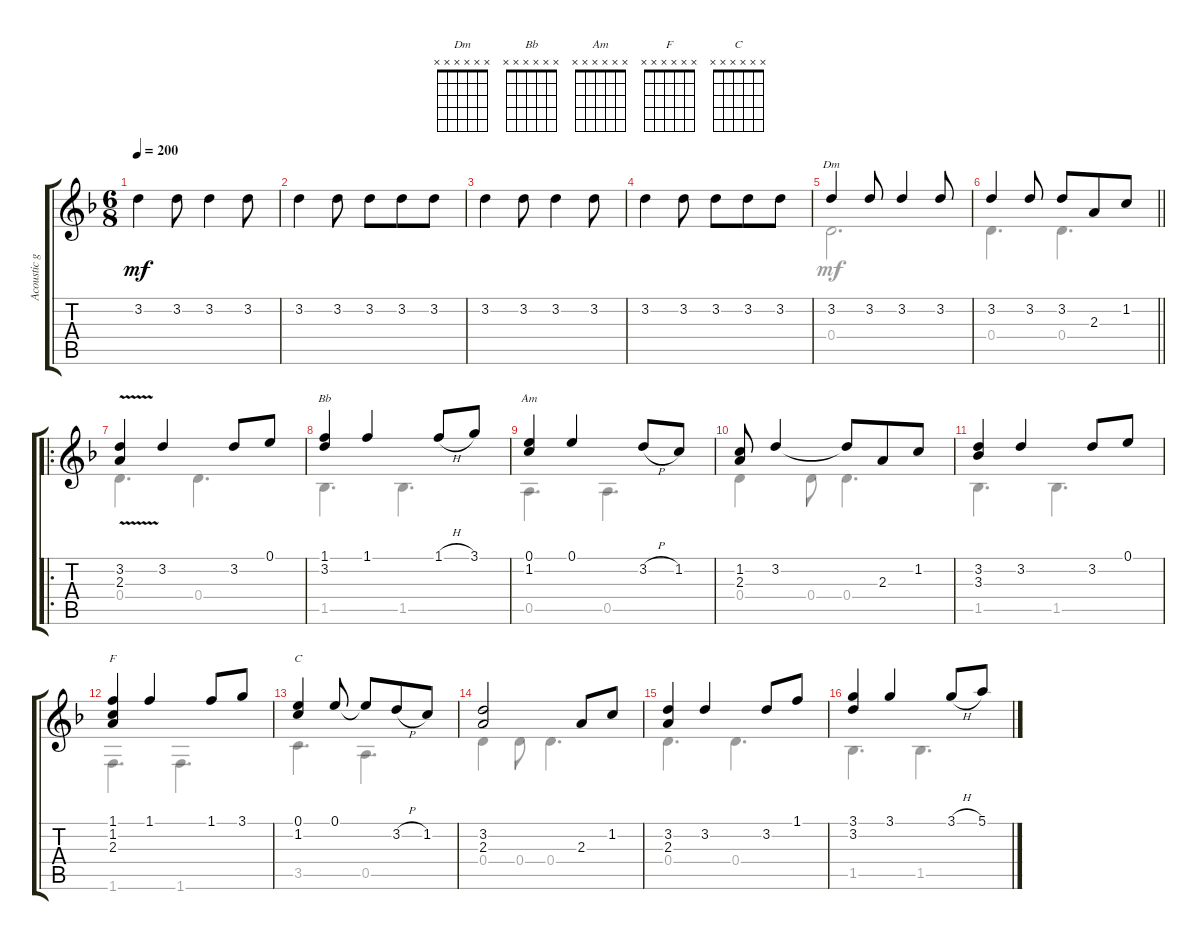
\track ("Acoustic guitar" "Acoustic g") {instrument acousticguitarsteel}
\staff {score tabs}
\tuning (E4 B3 G3 D3 A2 E2) {hide}
\chord ("Dm" x x x x x x)
\chord ("Bb" x x x x x x)
\chord ("Am" x x x x x x)
\chord ("F" x x x x x x)
\chord ("C" x x x x x x)
\voice
\ts (6 8)
\tempo 200
\clef g2
\ks dminor
3.2.4{dy mf instrument acousticguitarsteel} 3.2.8 3.2.4 3.2.8 |
3.2.4 3.2.8 3.2.8 3.2.8 3.2.8 |
3.2.4 3.2.8 3.2.4 3.2.8 |
3.2.4 3.2.8 3.2.8 3.2.8 3.2.8 |
3.2.4{ch "Dm"} 3.2.8 3.2.4 3.2.8 |
\barLineRight lightlight
3.2.4 3.2.8 3.2.8 2.3.8 1.2.8 |
\ro
(3.2{v} 2.3).4 3.2.4 3.2.8 0.1.8 |
(1.1 3.2).4{ch "Bb"} 1.1.4 1.1{h}.8 3.1.8 |
(0.1 1.2).4{ch "Am"} 0.1.4 3.2{h}.8 1.2.8 |
(1.2 2.3).8 3.2.4 3.2{t}.8 2.3.8 1.2.8 |
(3.2 3.3).4 3.2.4 3.2.8 0.1.8 |
(1.1 1.2 2.3).4{ch "F"} 1.1.4 1.1.8 3.1.8 |
(0.1 1.2).4{ch "C"} 0.1.8 0.1{t}.8 3.2{h}.8 1.2.8 |
(3.2 2.3).2 2.3.8 1.2.8 |
(3.2 2.3).4 3.2.4 3.2.8 1.1.8 |
(3.1 3.2).4 3.1.4 3.1{h}.8 5.1.8
\voice
\clef g2
\ottava regular
\simile none
\ks dminor
|
|
|
|
0.4.2{d} |
\barLineRight lightlight
0.4.4{d} 0.4.4{d} |
0.4.4{d} 0.4.4{d} |
1.5.4{d} 1.5.4{d} |
0.5.4{d} 0.5.4{d} |
0.4.4 0.4.8 0.4.4{d} |
1.5.4{d} 1.5.4{d} |
1.6.4{d} 1.6.4{d} |
3.5.4{d} 0.5.4{d} |
0.4.4 0.4.8 0.4.4{d} |
0.4.4{d} 0.4.4{d} |
1.5.4{d} 1.5.4{d}
